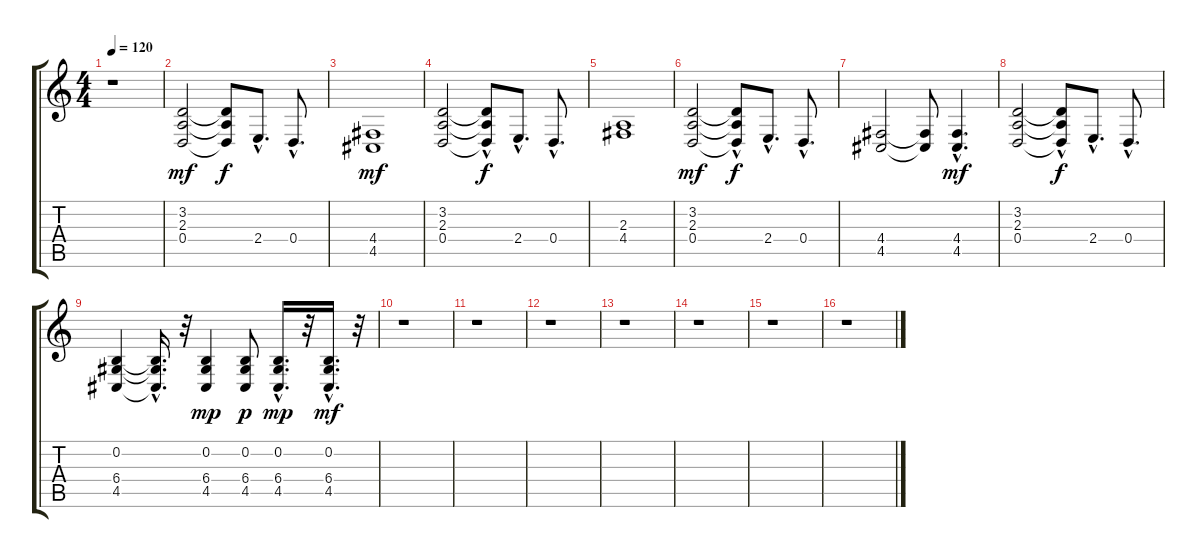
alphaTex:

\track "" {instrument electricpiano2}
\staff {score tabs}
\tuning (E4 B3 G3 D3 A2 E2) {hide}
\ts (4 4)
\tempo 120
\clef g2
\ks c
r.1{dy mf} |
(3.2 2.3 0.4).2 (3.2{t} 2.3{t} 0.4{t}).8{dy f} 2.4{hac}.8{d} 0.4{hac}.8{d} |
(4.4 4.5).1{dy mf} |
(3.2 2.3 0.4).2 (3.2{hac t} 2.3{t} 0.4{hac t}).8{dy f} 2.4{hac}.8{d} 0.4{hac}.8{d} |
(2.3 4.4).1 |
(3.2 2.3 0.4).2{dy mf} (3.2{hac t} 2.3{t} 0.4{t}).8{dy f} 2.4{hac}.8{d} 0.4{hac}.8{d} |
(4.4 4.5).2 (4.4{t} 4.5{t}).8 (4.4{hac} 4.5{hac}).4{d dy mf} |
(3.2 2.3 0.4).2 (3.2{hac t} 2.3{hac t} 0.4{hac t}).8{dy f} 2.4{hac}.8{d} 0.4{hac}.8{d} |
(0.2 6.4 4.5).4 (0.2{hac t} 6.4{hac t} 4.5{hac t}).16{d} r.32 (0.2 6.4 4.5).4{dy mp} (0.2 6.4 4.5).8{dy p} (0.2{hac} 6.4{hac} 4.5{hac}).16{d dy mp} r.32 (0.2{hac} 6.4{hac} 4.5{hac}).16{d dy mf} r.32 |
r.1 |
r.1 |
r.1 |
r.1 |
r.1 |
r.1 |
r.1
